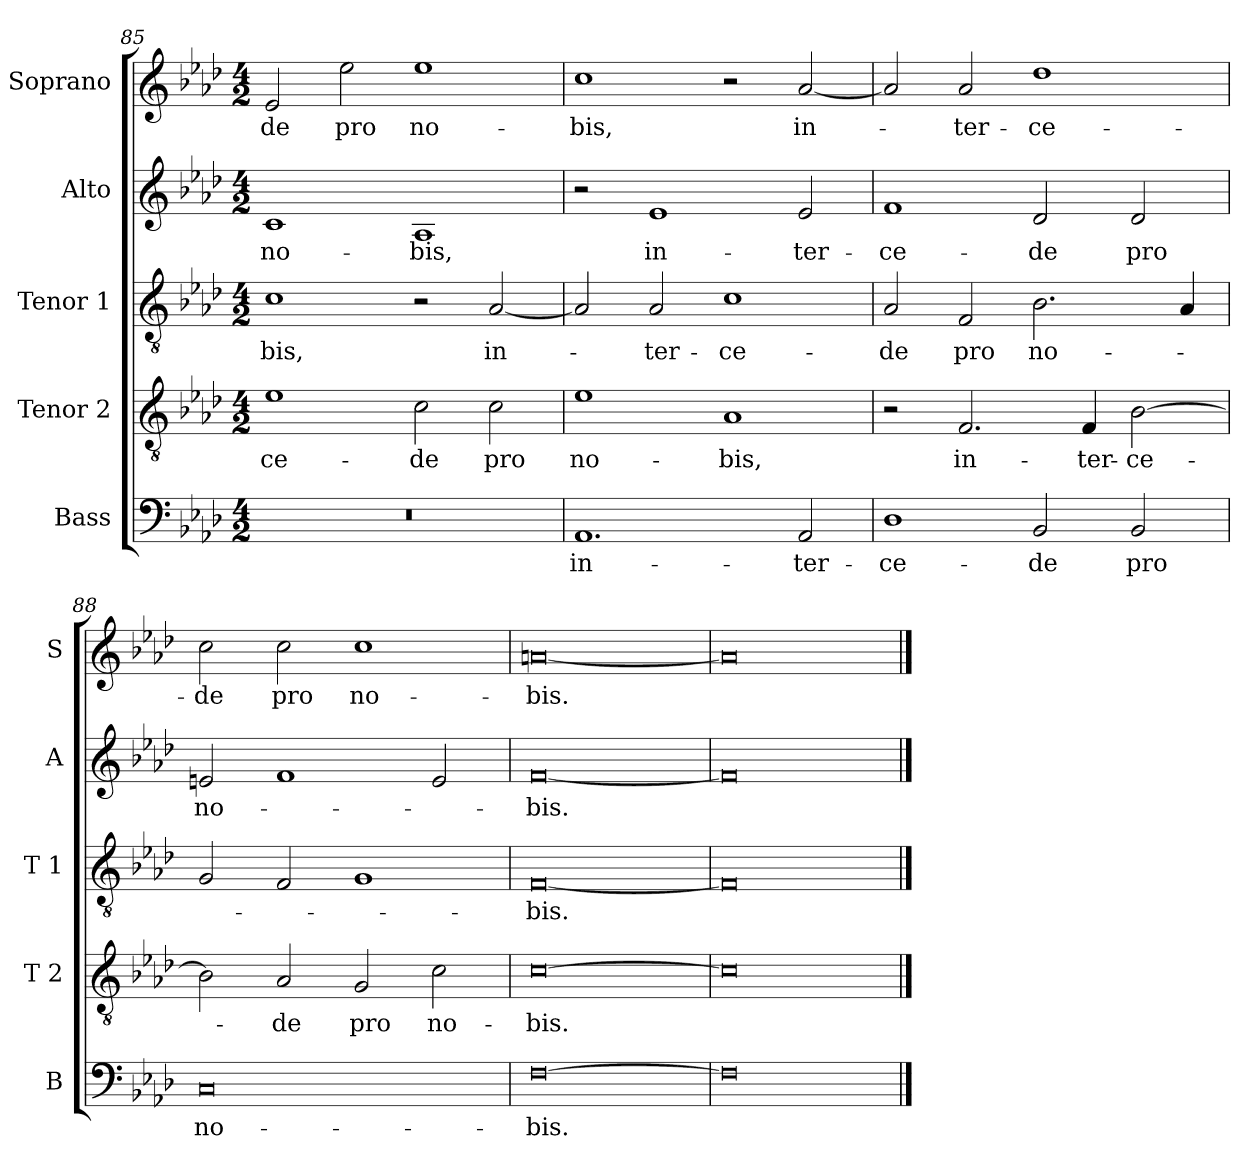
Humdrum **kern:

**kern	**text	**kern	**text	**kern	**text	**kern	**text	**kern	**text
*part5	*part5	*part4	*part4	*part3	*part3	*part2	*part2	*part1	*part1
*staff5	*staff5	*staff4	*staff4	*staff3	*staff3	*staff2	*staff2	*staff1	*staff1
*I"Bass	*	*I"Tenor 2	*	*I"Tenor 1	*	*I"Alto	*	*I"Soprano	*
*I'B	*	*I'T 2	*	*I'T 1	*	*I'A	*	*I'S	*
!!LO:LB:g=z
*clefF4	*	*clefGv2	*	*clefGv2	*	*clefG2	*	*clefG2	*
*k[b-e-a-d-]	*	*k[b-e-a-d-]	*	*k[b-e-a-d-]	*	*k[b-e-a-d-]	*	*k[b-e-a-d-]	*
*A-:	*	*A-:	*	*A-:	*	*A-:	*	*A-:	*
*M4/2	*	*M4/2	*	*M4/2	*	*M4/2	*	*M4/2	*
=85	=85	=85	=85	=85	=85	=85	=85	=85	=85
!	!	!	!LO:LY:b	!	!LO:LY:b	!	!LO:LY:b	!	!LO:LY:b
0r	.	1e-	-ce-	1c	-bis,	1c	no-	2e-/	-de
!	!	!	!	!	!	!	!	!	!LO:LY:b
.	.	.	.	.	.	.	.	2ee-\	pro
!	!	!	!LO:LY:b	!	!	!	!LO:LY:b	!	!LO:LY:b
.	.	2c\	-de	2r	.	1A-	-bis,	1ee-	no-
!	!	!	!LO:LY:b	!	!LO:LY:b	!	!	!	!
.	.	2c\	pro	[2A-/	in-	.	.	.	.
=86	=86	=86	=86	=86	=86	=86	=86	=86	=86
!	!LO:LY:b	!	!LO:LY:b	!	!	!	!	!	!LO:LY:b
1.AA-	in-	1e-	no-	2A-/]	.	2r	.	1cc	-bis,
!	!	!	!	!	!LO:LY:b	!	!LO:LY:b	!	!
.	.	.	.	2A-/	-ter-	1e-	in-	.	.
!	!	!	!LO:LY:b	!	!LO:LY:b	!	!	!	!
.	.	1A-	-bis,	1c	-ce-	.	.	2r	.
!	!LO:LY:b	!	!	!	!	!	!LO:LY:b	!	!LO:LY:b
2AA-/	-ter-	.	.	.	.	2e-/	-ter-	[2a-/	in-
=87	=87	=87	=87	=87	=87	=87	=87	=87	=87
!	!LO:LY:b	!	!	!	!LO:LY:b	!	!LO:LY:b	!	!
1D-	-ce-	2r	.	2A-/	-de	1f	-ce-	2a-/]	.
!	!	!	!LO:LY:b	!	!LO:LY:b	!	!	!	!LO:LY:b
.	.	2.F/	in-	2F/	pro	.	.	2a-/	-ter-
!	!LO:LY:b	!	!	!	!LO:LY:b	!	!LO:LY:b	!	!LO:LY:b
2BB-/	-de	.	.	2.B-\	no-	2d-/	-de	1dd-	-ce-
!	!	!	!LO:LY:b	!	!	!	!	!	!
.	.	4F/	-ter-	.	.	.	.	.	.
!	!LO:LY:b	!	!LO:LY:b	!	!	!	!LO:LY:b	!	!
2BB-/	pro	[2B-\	-ce-	.	.	2d-/	pro	.	.
.	.	.	.	4A-/	.	.	.	.	.
=88	=88	=88	=88	=88	=88	=88	=88	=88	=88
!	!LO:LY:b	!	!	!	!	!	!LO:LY:b	!	!LO:LY:b
0C	no-	2B-\]	.	2G/	.	2en/	no-	2cc\	-de
!	!	!	!LO:LY:b	!	!	!	!	!	!LO:LY:b
.	.	2A-/	-de	2F/	.	1f	.	2cc\	pro
!	!	!	!LO:LY:b	!	!	!	!	!	!LO:LY:b
.	.	2G/	pro	1G	.	.	.	1cc	no-
!	!	!	!LO:LY:b	!	!	!	!	!	!
.	.	2c\	no-	.	.	2e/	.	.	.
=89	=89	=89	=89	=89	=89	=89	=89	=89	=89
!	!LO:LY:b	!	!LO:LY:b	!	!LO:LY:b	!	!LO:LY:b	!	!LO:LY:b
[0F	-bis.	[0c	-bis.	[0F	-bis.	[0f	-bis.	[0an	-bis.
=90	=90	=90	=90	=90	=90	=90	=90	=90	=90
0F]	.	0c]	.	0F]	.	0f]	.	0a]	.
==	==	==	==	==	==	==	==	==	==
*-	*-	*-	*-	*-	*-	*-	*-	*-	*-
